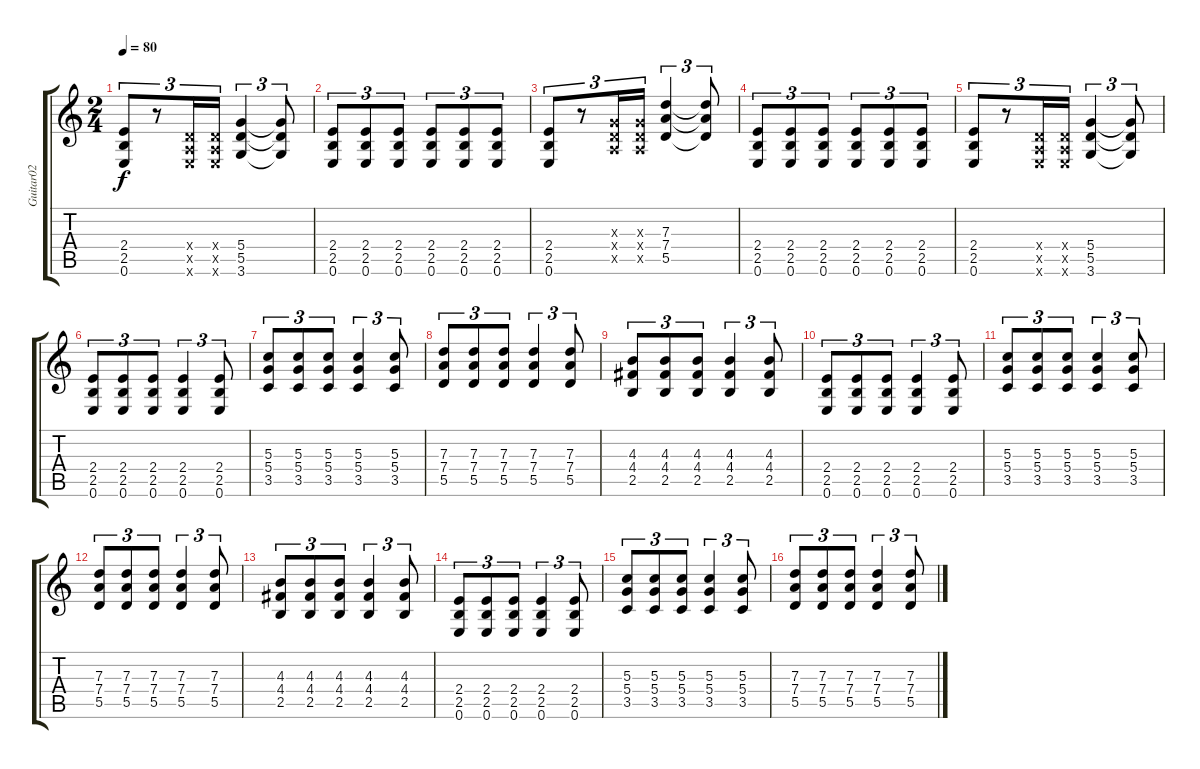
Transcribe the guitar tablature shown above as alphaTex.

\track ("Guitar02" "Guitar02") {instrument electricguitarclean}
\staff {score tabs}
\tuning (E4 B3 G3 D3 A2 E2) {hide}
\ts (2 4)
\tempo 80
\clef g2
\ks c
(2.4 2.5 0.6).8{tu (3 2) dy f} r.8{tu (3 2)} (0.4{x} 0.5{x} 0.6{x}).16{tu (3 2)} (0.4{x} 0.5{x} 0.6{x}).16{tu (3 2)} (5.4 5.5 3.6).4{tu (3 2)} (5.4{t} 5.5{t} 3.6{t}).8{tu (3 2)} |
(2.4 2.5 0.6).8{tu (3 2)} (2.4 2.5 0.6).8{tu (3 2)} (2.4 2.5 0.6).8{tu (3 2)} (2.4 2.5 0.6).8{tu (3 2)} (2.4 2.5 0.6).8{tu (3 2)} (2.4 2.5 0.6).8{tu (3 2)} |
(2.4 2.5 0.6).8{tu (3 2)} r.8{tu (3 2)} (0.3{x} 0.4{x} 0.5{x}).16{tu (3 2)} (0.3{x} 0.4{x} 0.5{x}).16{tu (3 2)} (7.3 7.4 5.5).4{tu (3 2)} (7.3{t} 7.4{t} 5.5{t}).8{tu (3 2)} |
(2.4 2.5 0.6).8{tu (3 2)} (2.4 2.5 0.6).8{tu (3 2)} (2.4 2.5 0.6).8{tu (3 2)} (2.4 2.5 0.6).8{tu (3 2)} (2.4 2.5 0.6).8{tu (3 2)} (2.4 2.5 0.6).8{tu (3 2)} |
(2.4 2.5 0.6).8{tu (3 2)} r.8{tu (3 2)} (0.4{x} 0.5{x} 0.6{x}).16{tu (3 2)} (0.4{x} 0.5{x} 0.6{x}).16{tu (3 2)} (5.4 5.5 3.6).4{tu (3 2)} (5.4{t} 5.5{t} 3.6{t}).8{tu (3 2)} |
(2.4 2.5 0.6).8{tu (3 2)} (2.4 2.5 0.6).8{tu (3 2)} (2.4 2.5 0.6).8{tu (3 2)} (2.4 2.5 0.6).4{tu (3 2)} (2.4 2.5 0.6).8{tu (3 2)} |
(5.3 5.4 3.5).8{tu (3 2)} (5.3 5.4 3.5).8{tu (3 2)} (5.3 5.4 3.5).8{tu (3 2)} (5.3 5.4 3.5).4{tu (3 2)} (5.3 5.4 3.5).8{tu (3 2)} |
(7.3 7.4 5.5).8{tu (3 2)} (7.3 7.4 5.5).8{tu (3 2)} (7.3 7.4 5.5).8{tu (3 2)} (7.3 7.4 5.5).4{tu (3 2)} (7.3 7.4 5.5).8{tu (3 2)} |
(4.3 4.4 2.5).8{tu (3 2)} (4.3 4.4 2.5).8{tu (3 2)} (4.3 4.4 2.5).8{tu (3 2)} (4.3 4.4 2.5).4{tu (3 2)} (4.3 4.4 2.5).8{tu (3 2)} |
(2.4 2.5 0.6).8{tu (3 2)} (2.4 2.5 0.6).8{tu (3 2)} (2.4 2.5 0.6).8{tu (3 2)} (2.4 2.5 0.6).4{tu (3 2)} (2.4 2.5 0.6).8{tu (3 2)} |
(5.3 5.4 3.5).8{tu (3 2)} (5.3 5.4 3.5).8{tu (3 2)} (5.3 5.4 3.5).8{tu (3 2)} (5.3 5.4 3.5).4{tu (3 2)} (5.3 5.4 3.5).8{tu (3 2)} |
(7.3 7.4 5.5).8{tu (3 2)} (7.3 7.4 5.5).8{tu (3 2)} (7.3 7.4 5.5).8{tu (3 2)} (7.3 7.4 5.5).4{tu (3 2)} (7.3 7.4 5.5).8{tu (3 2)} |
(4.3 4.4 2.5).8{tu (3 2)} (4.3 4.4 2.5).8{tu (3 2)} (4.3 4.4 2.5).8{tu (3 2)} (4.3 4.4 2.5).4{tu (3 2)} (4.3 4.4 2.5).8{tu (3 2)} |
(2.4 2.5 0.6).8{tu (3 2)} (2.4 2.5 0.6).8{tu (3 2)} (2.4 2.5 0.6).8{tu (3 2)} (2.4 2.5 0.6).4{tu (3 2)} (2.4 2.5 0.6).8{tu (3 2)} |
(5.3 5.4 3.5).8{tu (3 2)} (5.3 5.4 3.5).8{tu (3 2)} (5.3 5.4 3.5).8{tu (3 2)} (5.3 5.4 3.5).4{tu (3 2)} (5.3 5.4 3.5).8{tu (3 2)} |
(7.3 7.4 5.5).8{tu (3 2)} (7.3 7.4 5.5).8{tu (3 2)} (7.3 7.4 5.5).8{tu (3 2)} (7.3 7.4 5.5).4{tu (3 2)} (7.3 7.4 5.5).8{tu (3 2)}
